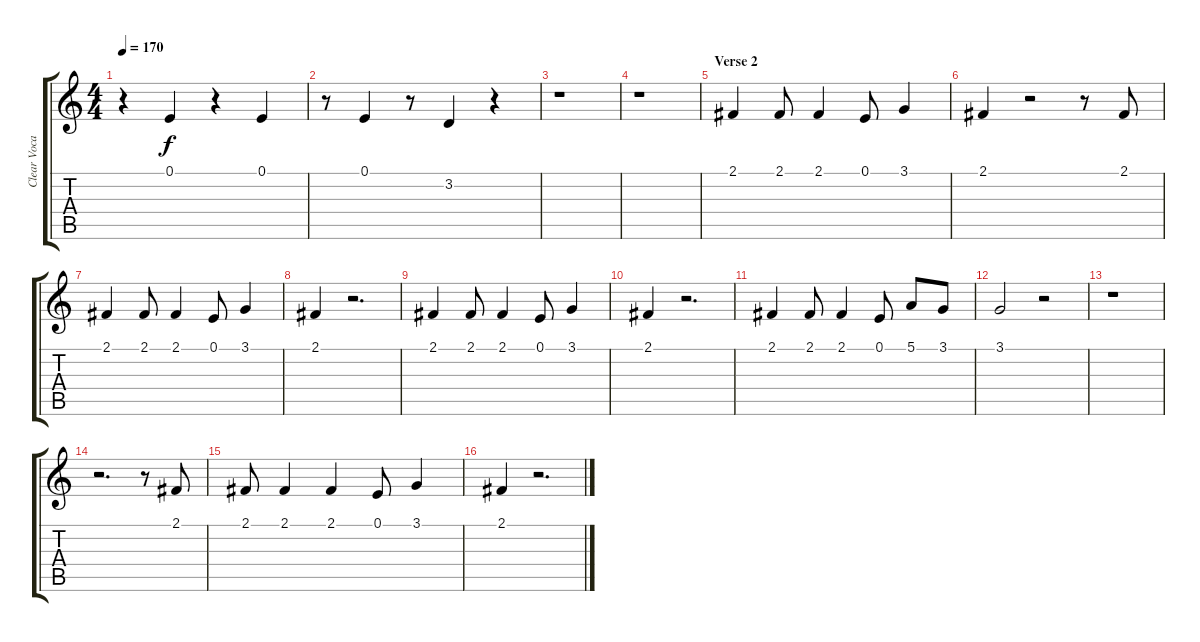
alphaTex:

\track ("Clear Vocals" "Clear Voca") {instrument lead6voice}
\staff {score tabs}
\tuning (E4 B3 G3 D3 A2 D2) {hide}
\ts (4 4)
\tempo 170
\clef g2
\ks c
r.4{dy f} 0.1.4 r.4 0.1.4 |
r.8 0.1.4 r.8 3.2.4 r.4 |
r.1 |
r.1 |
\section ("" "Verse 2")
2.1.4 2.1.8 2.1.4 0.1.8 3.1.4 |
2.1.4 r.2 r.8 2.1.8 |
2.1.4 2.1.8 2.1.4 0.1.8 3.1.4 |
2.1.4 r.2{d} |
2.1.4 2.1.8 2.1.4 0.1.8 3.1.4 |
2.1.4 r.2{d} |
2.1.4 2.1.8 2.1.4 0.1.8 5.1.8 3.1.8 |
3.1.2 r.2 |
r.1 |
r.2{d} r.8 2.1.8 |
2.1.8 2.1.4 2.1.4 0.1.8 3.1.4 |
2.1.4 r.2{d}
